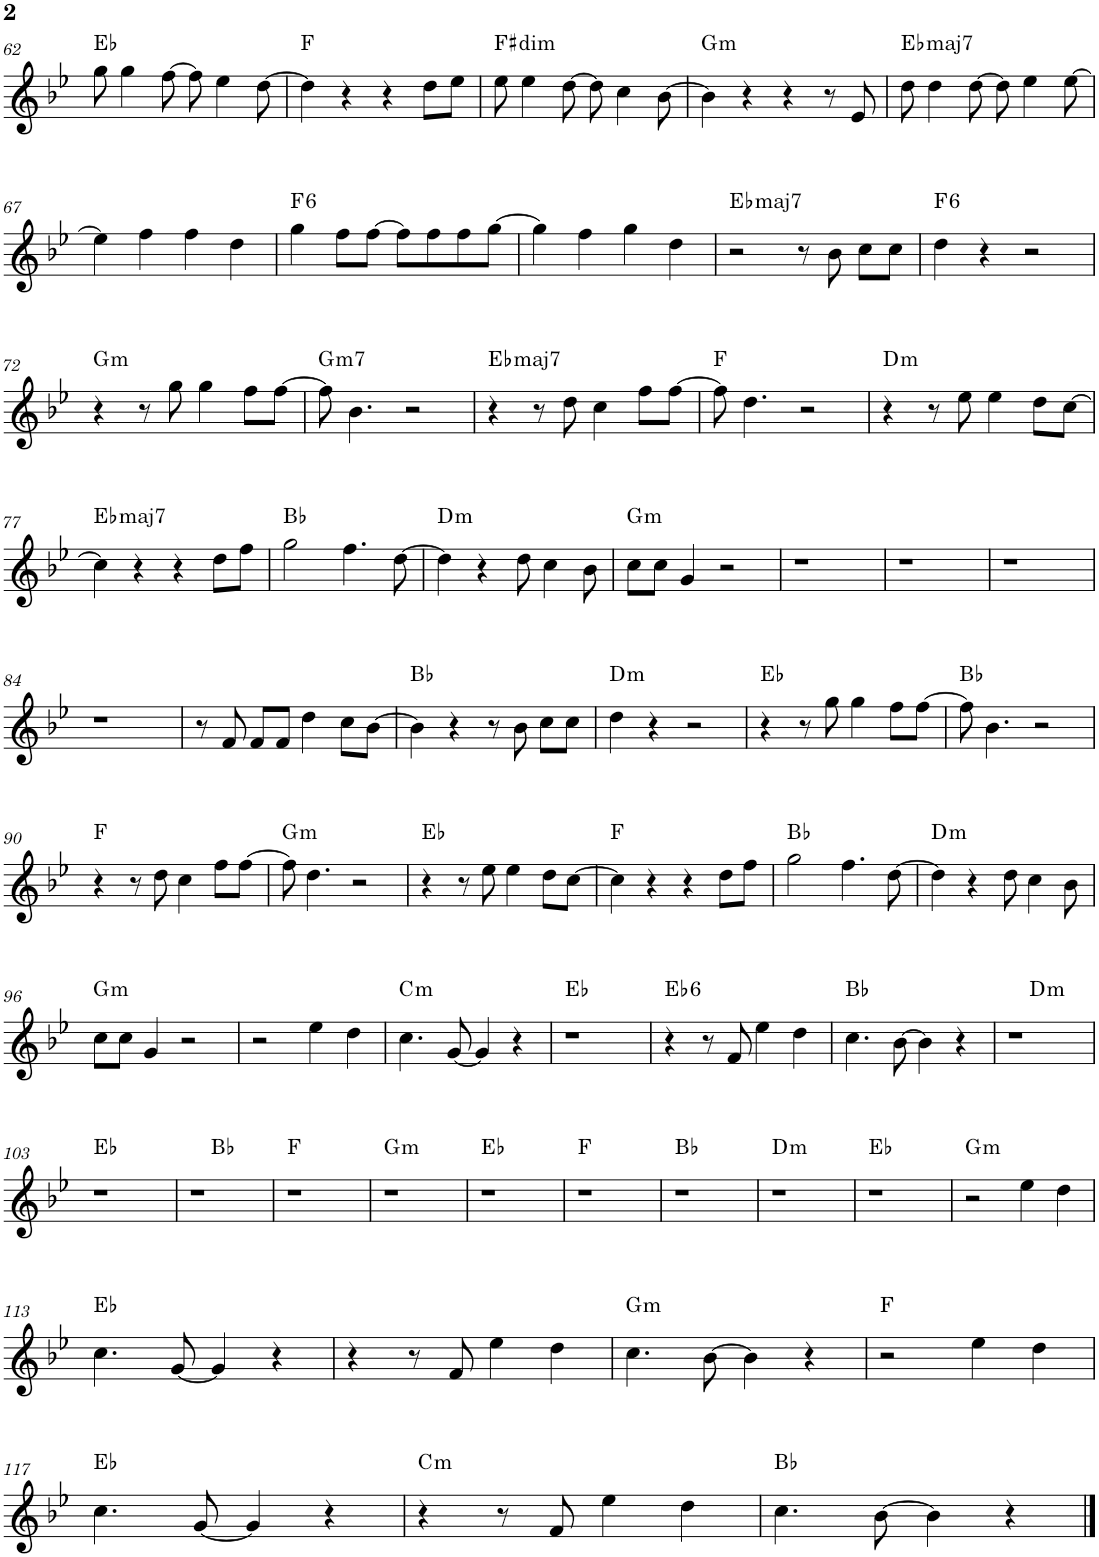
**kern	**harte
*part1	*part1
*staff1	*
*I"P1	*
!!LO:PB:g=z
*clefG2	*
*k[b-e-]	*
*B-:	*
*M4/4	*
=62	=62
8gg\	Eb:maj
4gg\	.
[>8ff\	.
8ff\]	.
4ee-\	.
[>8dd\	.
=63	=63
4dd\]	F:maj
4r	.
4r	.
8dd\L	.
8ee-\J	.
=64	=64
!	!LO:H:kt=dim
8ee-\	F#:dim
4ee-\	.
[>8dd\	.
8dd\]	.
4cc\	.
[>8b-\	.
=65	=65
!	!LO:H:kt=m
4b-\]	G:min
4r	.
4r	.
8r	.
8e-/	.
=66	=66
!	!LO:H:kt=maj7
8dd\	Eb:maj7
4dd\	.
[>8dd\	.
8dd\]	.
4ee-\	.
[>8ee-\	.
!!LO:LB:g=z
=67	=67
4ee-\]	.
4ff\	.
4ff\	.
4dd\	.
=68	=68
!	!LO:H:kt=6
4gg\	F:maj6
8ff\L	.
[>8ff\J	.
8ff\L]	.
8ff\	.
8ff\	.
[>8gg\J	.
=69	=69
4gg\]	.
4ff\	.
4gg\	.
4dd\	.
=70	=70
!	!LO:H:kt=maj7
2r	Eb:maj7
8r	.
8b-\	.
8cc\L	.
8cc\J	.
=71	=71
!	!LO:H:kt=6
4dd\	F:maj6
4r	.
2r	.
!!LO:LB:g=z
=72	=72
!	!LO:H:kt=m
4r	G:min
8r	.
8gg\	.
4gg\	.
8ff\L	.
[>8ff\J	.
=73	=73
!	!LO:H:kt=m7
8ff\]	G:min7
4.b-\	.
2r	.
=74	=74
!	!LO:H:kt=maj7
4r	Eb:maj7
8r	.
8dd\	.
4cc\	.
8ff\L	.
[>8ff\J	.
=75	=75
8ff\]	F:maj
4.dd\	.
2r	.
=76	=76
!	!LO:H:kt=m
4r	D:min
8r	.
8ee-\	.
4ee-\	.
8dd\L	.
[>8cc\J	.
!!LO:LB:g=z
=77	=77
!	!LO:H:kt=maj7
4cc\]	Eb:maj7
4r	.
4r	.
8dd\L	.
8ff\J	.
=78	=78
2gg\	Bb:maj
4.ff\	.
[>8dd\	.
=79	=79
!	!LO:H:kt=m
4dd\]	D:min
4r	.
8dd\	.
4cc\	.
8b-\	.
=80	=80
!	!LO:H:kt=m
8cc\L	G:min
8cc\J	.
4g/	.
2r	.
=81	=81
1r	.
=82	=82
1r	.
=83	=83
1r	.
!!LO:LB:g=z
=84	=84
1r	.
=85	=85
8r	.
8f/	.
8f/L	.
8f/J	.
4dd\	.
8cc\L	.
[>8b-\J	.
=86	=86
4b-\]	Bb:maj
4r	.
8r	.
8b-\	.
8cc\L	.
8cc\J	.
=87	=87
!	!LO:H:kt=m
4dd\	D:min
4r	.
2r	.
=88	=88
4r	Eb:maj
8r	.
8gg\	.
4gg\	.
8ff\L	.
[>8ff\J	.
=89	=89
8ff\]	Bb:maj
4.b-\	.
2r	.
!!LO:LB:g=z
=90	=90
4r	F:maj
8r	.
8dd\	.
4cc\	.
8ff\L	.
[>8ff\J	.
=91	=91
!	!LO:H:kt=m
8ff\]	G:min
4.dd\	.
2r	.
=92	=92
4r	Eb:maj
8r	.
8ee-\	.
4ee-\	.
8dd\L	.
[>8cc\J	.
=93	=93
4cc\]	F:maj
4r	.
4r	.
8dd\L	.
8ff\J	.
=94	=94
2gg\	Bb:maj
4.ff\	.
[>8dd\	.
=95	=95
!	!LO:H:kt=m
4dd\]	D:min
4r	.
8dd\	.
4cc\	.
8b-\	.
!!LO:LB:g=z
=96	=96
!	!LO:H:kt=m
8cc\L	G:min
8cc\J	.
4g/	.
2r	.
=97	=97
2r	.
4ee-\	.
4dd\	.
=98	=98
!	!LO:H:kt=m
4.cc\	C:min
[<8g/	.
4g/]	.
4r	.
=99	=99
1r	Eb:maj
=100	=100
!	!LO:H:kt=6
4r	Eb:maj6
8r	.
8f/	.
4ee-\	.
4dd\	.
=101	=101
4.cc\	Bb:maj
[>8b-\	.
4b-\]	.
4r	.
=102	=102
*^	*
1r	4ryy	.
!	!	!LO:H:kt=m
.	2.ryy	D:min
*v	*v	*
!!LO:LB:g=z
=103	=103
1r	Eb:maj
=104	=104
*^	*
1r	4ryy	.
.	2.ryy	Bb:maj
*v	*v	*
=105	=105
1r	F:maj
=106	=106
!	!LO:H:kt=m
1r	G:min
=107	=107
1r	Eb:maj
=108	=108
1r	F:maj
=109	=109
1r	Bb:maj
=110	=110
!	!LO:H:kt=m
1r	D:min
=111	=111
1r	Eb:maj
=112	=112
!	!LO:H:kt=m
2r	G:min
4ee-\	.
4dd\	.
!!LO:LB:g=z
=113	=113
4.cc\	Eb:maj
[<8g/	.
4g/]	.
4r	.
=114	=114
4r	.
8r	.
8f/	.
4ee-\	.
4dd\	.
=115	=115
!	!LO:H:kt=m
4.cc\	G:min
[>8b-\	.
4b-\]	.
4r	.
=116	=116
2r	F:maj
4ee-\	.
4dd\	.
!!LO:LB:g=z
=117	=117
4.cc\	Eb:maj
[<8g/	.
4g/]	.
4r	.
=118	=118
!	!LO:H:kt=m
4r	C:min
8r	.
8f/	.
4ee-\	.
4dd\	.
=119	=119
4.cc\	Bb:maj
[>8b-\	.
4b-\]	.
4r	.
==	==
*-	*-
